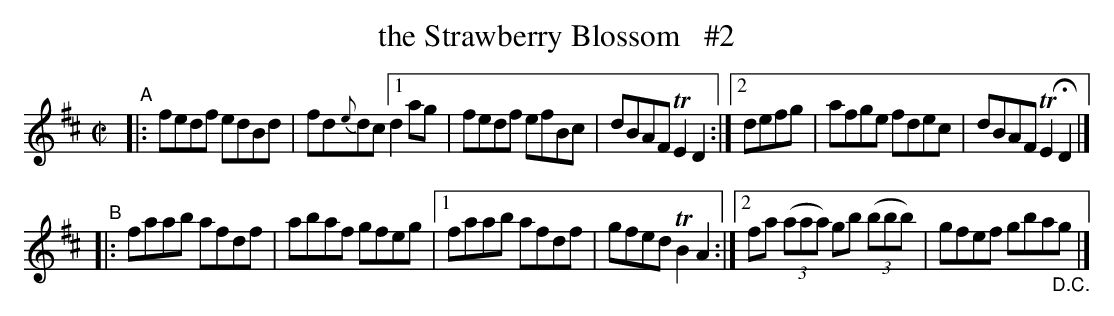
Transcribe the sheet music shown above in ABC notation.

X:1
T: the Strawberry Blossom   #2
M: C|
L: 1/8
K: D
"^A"\
|: fedf edBd | fd{e}dc \
[1 d2ag | fedf efBc | dBAF TE2D2 :|\
[2 defg | afge fdec | dBAF TE2HD2 |]
"^B"\
|: faab afdf | abaf gfeg |\
[1 faab afdf | gfed TB2A2 :|\
[2 fa (3(aaa) gb (3(bbb) | gfef gba"_D.C."g |]
